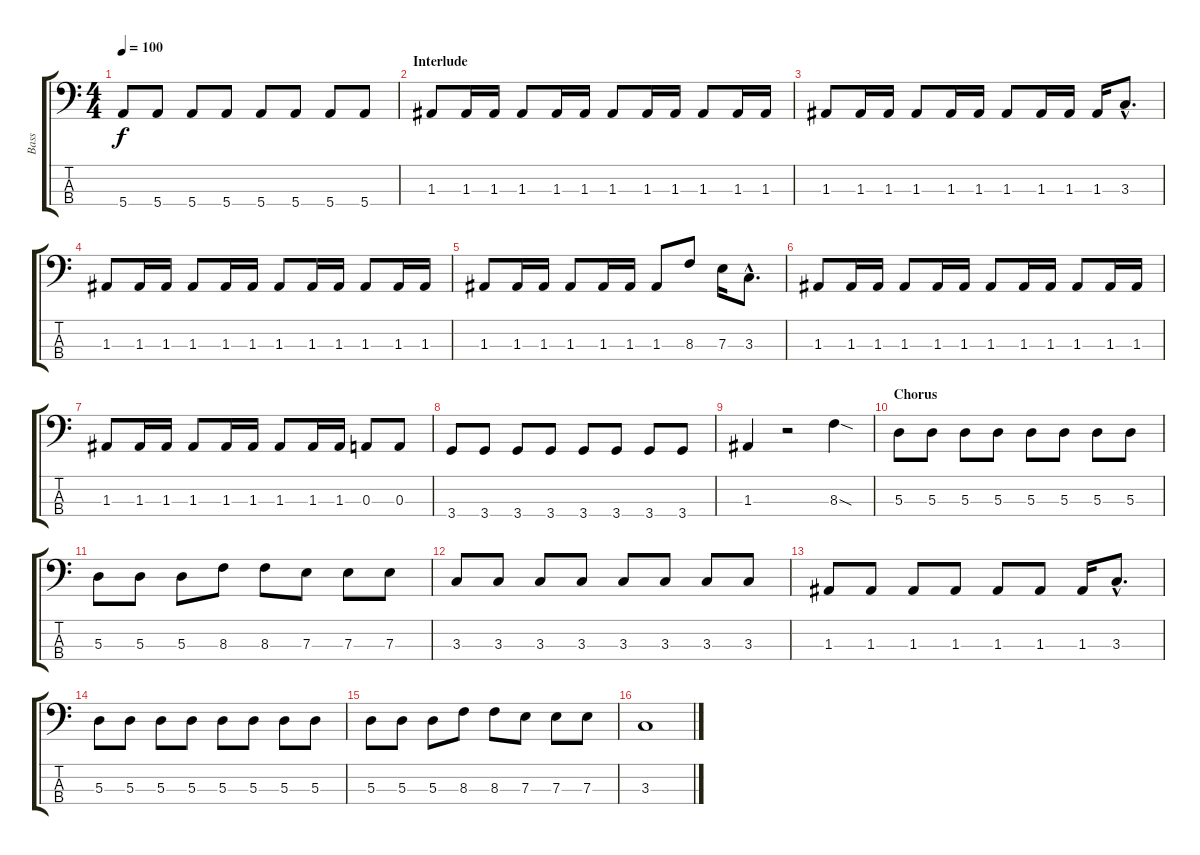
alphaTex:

\track ("Bass" "Bass") {instrument electricbasspick}
\staff {score tabs}
\tuning (G2 D2 A1 E1) {hide}
\ts (4 4)
\tempo 100
\clef f4
\ks c
5.4.8{dy f} 5.4.8 5.4.8 5.4.8 5.4.8 5.4.8 5.4.8 5.4.8 |
\section ("" "Interlude")
1.3.8 1.3.16 1.3.16 1.3.8 1.3.16 1.3.16 1.3.8 1.3.16 1.3.16 1.3.8 1.3.16 1.3.16 |
1.3.8 1.3.16 1.3.16 1.3.8 1.3.16 1.3.16 1.3.8 1.3.16 1.3.16 1.3.16 3.3{hac}.8{d} |
1.3.8 1.3.16 1.3.16 1.3.8 1.3.16 1.3.16 1.3.8 1.3.16 1.3.16 1.3.8 1.3.16 1.3.16 |
1.3.8 1.3.16 1.3.16 1.3.8 1.3.16 1.3.16 1.3.8 8.3.8 7.3.16 3.3{hac}.8{d} |
1.3.8 1.3.16 1.3.16 1.3.8 1.3.16 1.3.16 1.3.8 1.3.16 1.3.16 1.3.8 1.3.16 1.3.16 |
1.3.8 1.3.16 1.3.16 1.3.8 1.3.16 1.3.16 1.3.8 1.3.16 1.3.16 0.3.8 0.3.8 |
3.4.8 3.4.8 3.4.8 3.4.8 3.4.8 3.4.8 3.4.8 3.4.8 |
1.3.4 r.2 8.3{sod}.4 |
\section ("" "Chorus")
5.3.8 5.3.8 5.3.8 5.3.8 5.3.8 5.3.8 5.3.8 5.3.8 |
5.3.8 5.3.8 5.3.8 8.3.8 8.3.8 7.3.8 7.3.8 7.3.8 |
3.3.8 3.3.8 3.3.8 3.3.8 3.3.8 3.3.8 3.3.8 3.3.8 |
1.3.8 1.3.8 1.3.8 1.3.8 1.3.8 1.3.8 1.3.16 3.3{hac}.8{d} |
5.3.8 5.3.8 5.3.8 5.3.8 5.3.8 5.3.8 5.3.8 5.3.8 |
5.3.8 5.3.8 5.3.8 8.3.8 8.3.8 7.3.8 7.3.8 7.3.8 |
3.3.1
